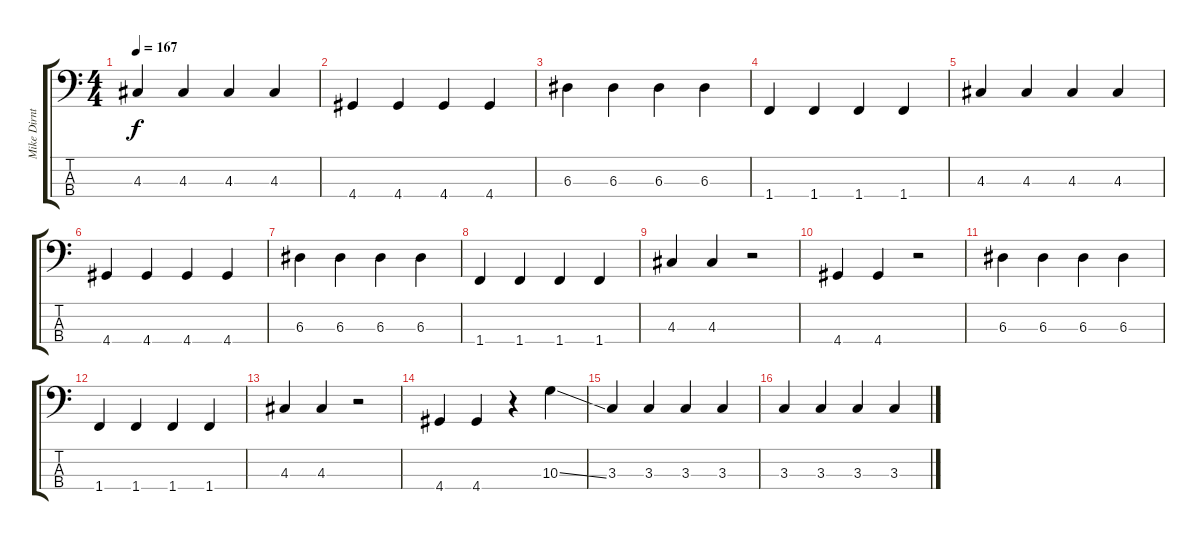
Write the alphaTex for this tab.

\track ("Mike Dirnt (Bass)" "Mike Dirnt") {instrument electricbassfinger}
\staff {score tabs}
\tuning (G2 D2 A1 E1) {hide}
\ts (4 4)
\tempo 167
\clef f4
\ks c
4.3.4{dy f} 4.3.4 4.3.4 4.3.4 |
4.4.4 4.4.4 4.4.4 4.4.4 |
6.3.4 6.3.4 6.3.4 6.3.4 |
1.4.4 1.4.4 1.4.4 1.4.4 |
4.3.4 4.3.4 4.3.4 4.3.4 |
4.4.4 4.4.4 4.4.4 4.4.4 |
6.3.4 6.3.4 6.3.4 6.3.4 |
1.4.4 1.4.4 1.4.4 1.4.4 |
4.3.4 4.3.4 r.2 |
4.4.4 4.4.4 r.2 |
6.3.4 6.3.4 6.3.4 6.3.4 |
1.4.4 1.4.4 1.4.4 1.4.4 |
4.3.4 4.3.4 r.2 |
4.4.4 4.4.4 r.4 10.3{ss}.4 |
3.3.4 3.3.4 3.3.4 3.3.4 |
3.3.4 3.3.4 3.3.4 3.3.4
